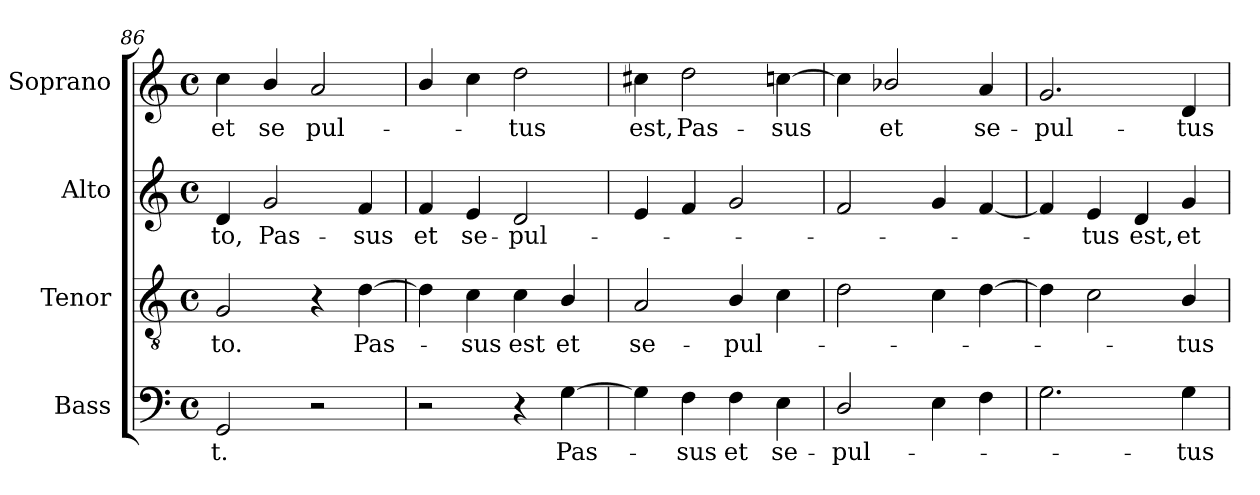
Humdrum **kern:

**kern	**text	**kern	**text	**kern	**text	**kern	**text
*part4	*part4	*part3	*part3	*part2	*part2	*part1	*part1
*staff4	*staff4	*staff3	*staff3	*staff2	*staff2	*staff1	*staff1
*I"Bass	*	*I"Tenor	*	*I"Alto	*	*I"Soprano	*
*I'B.	*	*I'T.	*	*I'A.	*	*I'S.	*
!!LO:LB:g=z
*clefF4	*	*clefGv2	*	*clefG2	*	*clefG2	*
*	*	*ITrd7c12	*	*	*	*	*
*k[]	*	*k[]	*	*k[]	*	*k[]	*
*C:	*	*C:	*	*C:	*	*C:	*
*M4/4	*	*M4/4	*	*M4/4	*	*M4/4	*
*met(c)	*	*met(c)	*	*met(c)	*	*met(c)	*
=86	=86	=86	=86	=86	=86	=86	=86
!	!LO:LY:b:color=#000000	!	!	!	!	!	!
!	!	!	!LO:LY:b:color=#000000	!	!	!	!
!	!	!	!	!	!LO:LY:b:color=#000000	!	!
!	!	!	!	!	!	!	!LO:LY:b:color=#000000
2GGi/	-t.	2GGi/	-to.	4di/	-to,	4cci\	et
!	!	!	!	!	!LO:LY:b:color=#000000	!	!
!	!	!	!	!	!	!	!LO:LY:b:color=#000000
.	.	.	.	2gi/	Pas-	4bi/	se
!	!	!	!	!	!	!	!LO:LY:b:color=#000000
2r	.	4r	.	.	.	2ai/	pul-
!	!	!	!LO:LY:b:color=#000000	!	!	!	!
!	!	!	!	!	!LO:LY:b:color=#000000	!	!
.	.	[4Di\	Pas-	4fi/	-sus	.	.
=87	=87	=87	=87	=87	=87	=87	=87
!	!	!	!	!	!LO:LY:b:color=#000000	!	!
2r	.	4Di\]	.	4fi/	et	4bi/	.
!	!	!	!LO:LY:b:color=#000000	!	!	!	!
!	!	!	!	!	!LO:LY:b:color=#000000	!	!
.	.	4Ci\	-sus	4ei/	se-	4cci\	.
!	!	!	!LO:LY:b:color=#000000	!	!	!	!
!	!	!	!	!	!LO:LY:b:color=#000000	!	!
!	!	!	!	!	!	!	!LO:LY:b:color=#000000
4r	.	4Ci\	est	2di/	-pul-	2ddi\	-tus
!	!LO:LY:b:color=#000000	!	!	!	!	!	!
!	!	!	!LO:LY:b:color=#000000	!	!	!	!
[4Gi\	Pas-	4BBi/	et	.	.	.	.
=88	=88	=88	=88	=88	=88	=88	=88
!	!	!	!LO:LY:b:color=#000000	!	!	!	!
!	!	!	!	!	!	!	!LO:LY:b:color=#000000
4Gi\]	.	2AAi/	se-	4ei/	.	4cc#Xi\	est,
!	!LO:LY:b:color=#000000	!	!	!	!	!	!
!	!	!	!	!	!	!	!LO:LY:b:color=#000000
4Fi\	-sus	.	.	4fi/	.	2ddi\	Pas-
!	!LO:LY:b:color=#000000	!	!	!	!	!	!
!	!	!	!LO:LY:b:color=#000000	!	!	!	!
4Fi\	et	4BBi/	-pul-	2gi/	.	.	.
!	!LO:LY:b:color=#000000	!	!	!	!	!	!
!	!	!	!	!	!	!	!LO:LY:b:color=#000000
4Ei\	se-	4Ci\	.	.	.	[4ccni\	-sus
=89	=89	=89	=89	=89	=89	=89	=89
!	!LO:LY:b:color=#000000	!	!	!	!	!	!
2Di/	-pul-	2Di\	.	2fi/	.	4cci\]	.
!	!	!	!	!	!	!	!LO:LY:b:color=#000000
.	.	.	.	.	.	2b-Xi/	et
4Ei\	.	4Ci\	.	4gi/	.	.	.
!	!	!	!	!	!	!	!LO:LY:b:color=#000000
4Fi\	.	[4Di\	.	[4fi/	.	4ai/	se-
=90	=90	=90	=90	=90	=90	=90	=90
!	!	!	!	!	!	!	!LO:LY:b:color=#000000
2.Gi\	.	4Di\]	.	4fi/]	.	2.gi/	-pul-
!	!	!	!	!	!LO:LY:b:color=#000000	!	!
.	.	2Ci\	.	4ei/	-tus	.	.
!	!	!	!	!	!LO:LY:b:color=#000000	!	!
.	.	.	.	4di/	est,	.	.
!	!LO:LY:b:color=#000000	!	!	!	!	!	!
!	!	!	!LO:LY:b:color=#000000	!	!	!	!
!	!	!	!	!	!LO:LY:b:color=#000000	!	!
!	!	!	!	!	!	!	!LO:LY:b:color=#000000
4Gi\	-tus	4BBi/	-tus	4gi/	et	4di/	-tus
=	=	=	=	=	=	=	=
*-	*-	*-	*-	*-	*-	*-	*-
